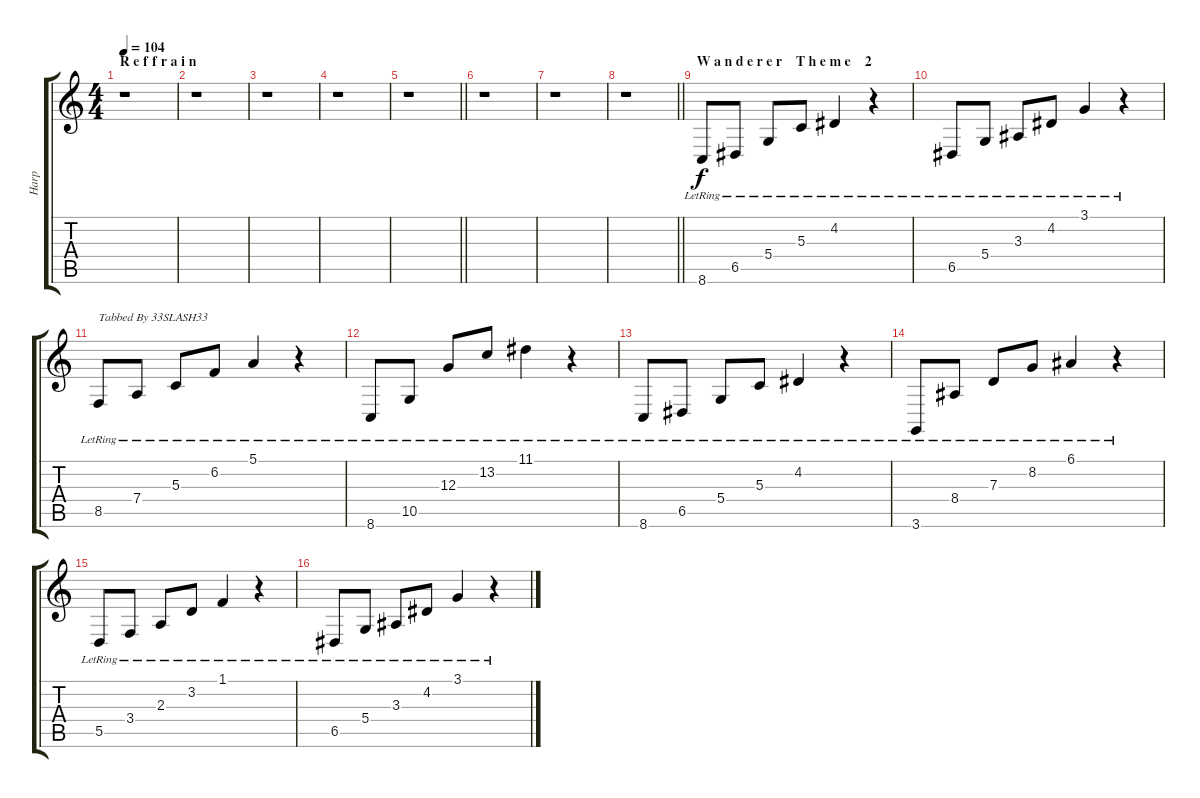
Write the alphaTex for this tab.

\track ("Harp" "Harp") {instrument orchestralharp}
\staff {score tabs}
\tuning (E4 B3 G3 D3 A2 E2) {hide}
\ts (4 4)
\section ("" "R e f f r a i n")
\tempo 104
\clef g2
\ks c
r.1{dy pp} |
r.1 |
r.1 |
r.1 |
\barLineRight lightlight
r.1 |
r.1 |
r.1 |
\barLineRight lightlight
r.1 |
\section ("" "W a n d e r e r    T h e m e    2")
8.6{lr}.8{dy f} 6.5{lr}.8 5.4{lr}.8 5.3{lr}.8 4.2{lr}.4 r.4 |
6.5{lr}.8 5.4{lr}.8 3.3{lr}.8 4.2{lr}.8 3.1{lr}.4 r.4 |
8.5{lr}.8{txt "Tabbed By 33SLASH33"} 7.4{lr}.8 5.3{lr}.8 6.2{lr}.8 5.1{lr}.4 r.4 |
8.6{lr}.8 10.5{lr}.8 12.3{lr}.8 13.2{lr}.8 11.1{lr}.4 r.4 |
8.6{lr}.8 6.5{lr}.8 5.4{lr}.8 5.3{lr}.8 4.2{lr}.4 r.4 |
3.6{lr}.8 8.4{lr}.8 7.3{lr}.8 8.2{lr}.8 6.1{lr}.4 r.4 |
5.5{lr}.8 3.4{lr}.8 2.3{lr}.8 3.2{lr}.8 1.1{lr}.4 r.4 |
6.5{lr}.8 5.4{lr}.8 3.3{lr}.8 4.2{lr}.8 3.1{lr}.4 r.4
